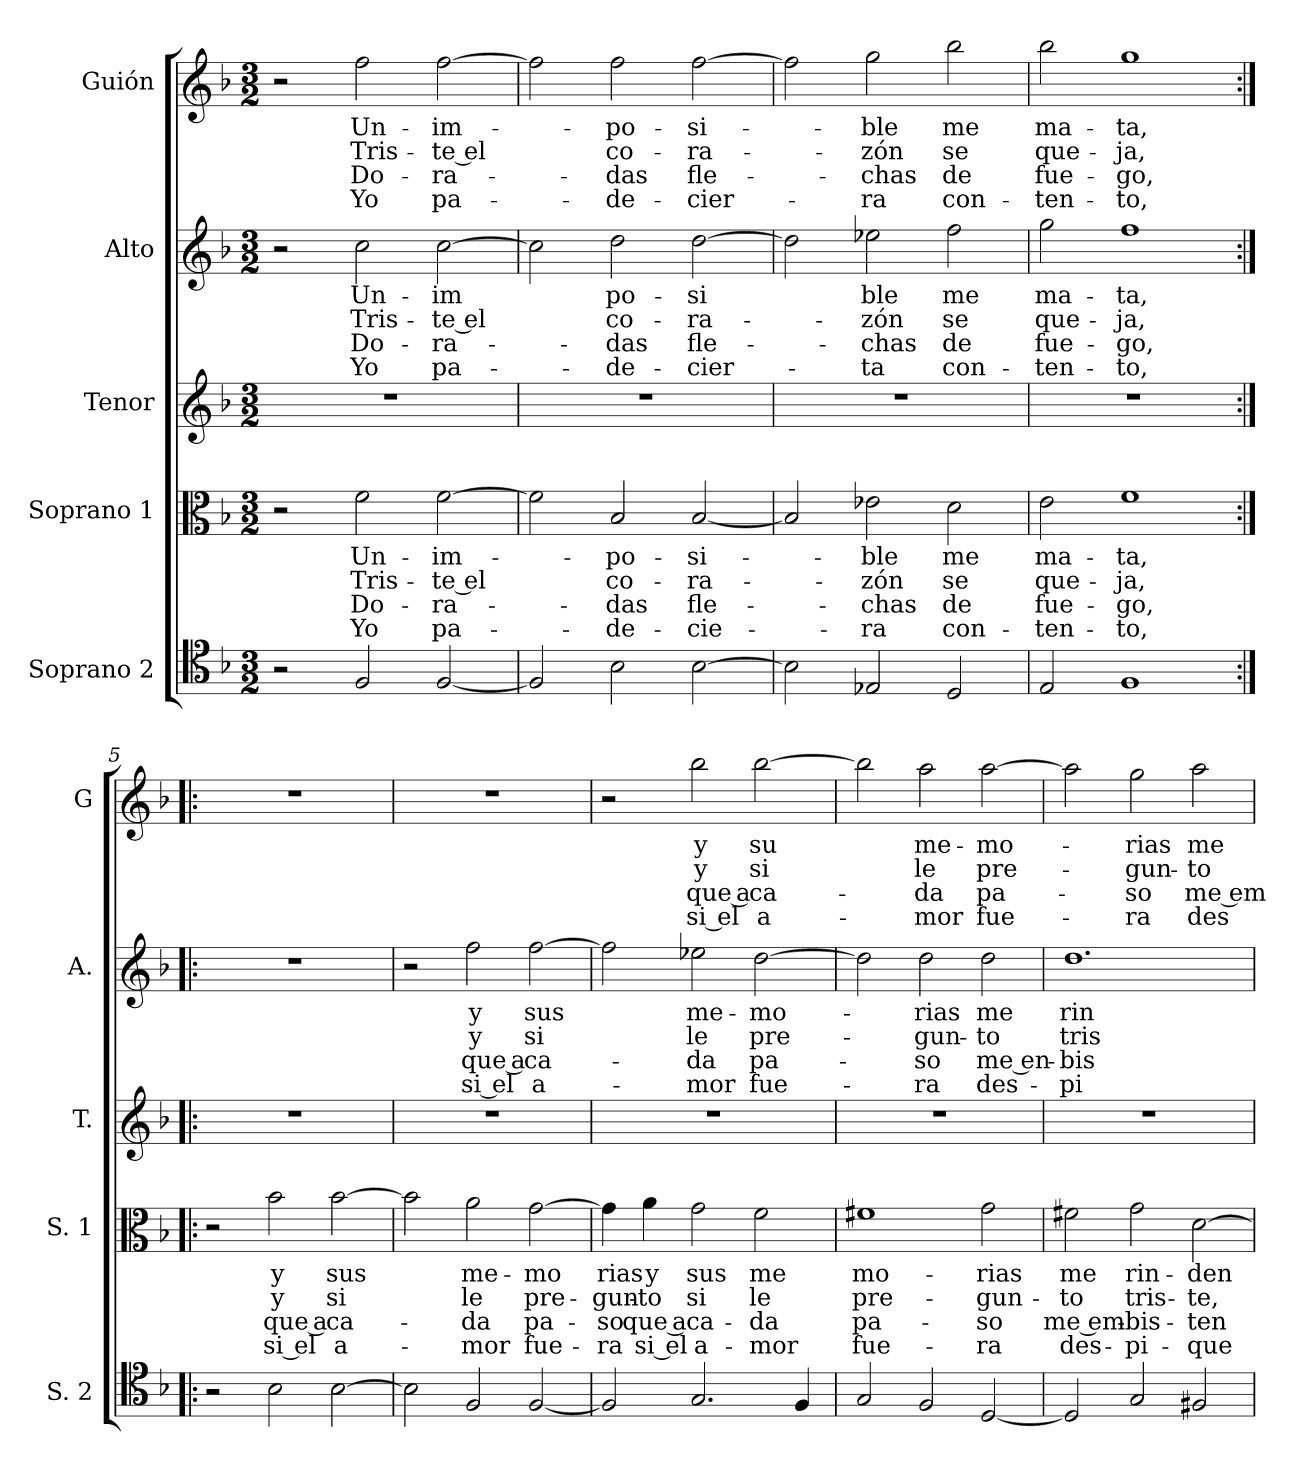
**kern	**kern	**text	**text	**text	**text	**kern	**kern	**text	**text	**text	**text	**kern	**text	**text	**text	**text	**dynam
*part5	*part4	*part4	*part4	*part4	*part4	*part3	*part2	*part2	*part2	*part2	*part2	*part1	*part1	*part1	*part1	*part1	*part1
*staff5	*staff4	*staff4	*staff4	*staff4	*staff4	*staff3	*staff2	*staff2	*staff2	*staff2	*staff2	*staff1	*staff1	*staff1	*staff1	*staff1	*staff1
*I"Soprano 2	*I"Soprano 1	*	*	*	*	*I"Tenor	*I"Alto	*	*	*	*	*I"Guión	*	*	*	*	*
*I'S. 2	*I'S. 1	*	*	*	*	*I'T.	*I'A.	*	*	*	*	*I'G	*	*	*	*	*
*clefC4	*clefC3	*	*	*	*	*clefG2	*clefG2	*	*	*	*	*clefG2	*	*	*	*	*
*k[b-]	*k[b-]	*	*	*	*	*k[b-]	*k[b-]	*	*	*	*	*k[b-]	*	*	*	*	*
*M3/2	*M3/2	*	*	*	*	*M3/2	*M3/2	*	*	*	*	*M3/2	*	*	*	*	*
=1	=1	=1	=1	=1	=1	=1	=1	=1	=1	=1	=1	=1	=1	=1	=1	=1	=1
2r	2r	.	.	.	.	1.r	2r	.	.	.	.	2r	.	.	.	.	♩ = 180
2F	2f	Un-	Tris-	Do-	Yo	.	2cc	Un-	Tris-	Do-	Yo	2ff	Un-	Tris-	Do-	Yo	.
[2F	[2f	-im-	-te el	-ra-	pa-	.	[2cc	-im	-te el	-ra-	pa-	[2ff	-im-	-te el	-ra-	pa-	.
=2	=2	=2	=2	=2	=2	=2	=2	=2	=2	=2	=2	=2	=2	=2	=2	=2	=2
2F]	2f]	.	.	.	.	1.r	2cc]	.	.	.	.	2ff]	.	.	.	.	.
2B-	2B-	-po-	co-	-das	-de-	.	2dd	-po-	co-	-das	-de-	2ff	-po-	co-	-das	-de-	.
[2B-	[2B-	-si-	-ra-	fle-	-cie-	.	[2dd	-si	-ra-	fle-	-cier-	[2ff	-si-	-ra-	fle-	-cier-	.
=3	=3	=3	=3	=3	=3	=3	=3	=3	=3	=3	=3	=3	=3	=3	=3	=3	=3
2B-]	2B-]	.	.	.	.	1.r	2dd]	.	.	.	.	2ff]	.	.	.	.	.
2E-X	2e-X	-ble	-zón	-chas	-ra	.	2ee-X	-ble	-zón	-chas	-ta	2gg	-ble	-zón	-chas	-ra	.
2D	2d	me	se	de	con-	.	2ff	me	se	de	con-	2bb-	me	se	de	con-	.
=4	=4	=4	=4	=4	=4	=4	=4	=4	=4	=4	=4	=4	=4	=4	=4	=4	=4
2E	2e	ma-	que-	fue-	-ten-	1.r	2gg	ma-	que-	fue-	-ten-	2bb-	ma-	que-	fue-	-ten-	.
1F	1f	-ta,	-ja,	-go,	-to,	.	1ff	-ta,	-ja,	-go,	-to,	1gg	-ta,	-ja,	-go,	-to,	.
=5:|!|:	=5:|!|:	=5:|!|:	=5:|!|:	=5:|!|:	=5:|!|:	=5:|!|:	=5:|!|:	=5:|!|:	=5:|!|:	=5:|!|:	=5:|!|:	=5:|!|:	=5:|!|:	=5:|!|:	=5:|!|:	=5:|!|:	=5:|!|:
2r	2r	.	.	.	.	1.r	1.r	.	.	.	.	1.r	.	.	.	.	.
2B-	2b-	y	y	que a	si el	.	.	.	.	.	.	.	.	.	.	.	.
[2B-	[2b-	sus	si	ca-	a-	.	.	.	.	.	.	.	.	.	.	.	.
=6	=6	=6	=6	=6	=6	=6	=6	=6	=6	=6	=6	=6	=6	=6	=6	=6	=6
2B-]	2b-]	.	.	.	.	1.r	2r	.	.	.	.	1.r	.	.	.	.	.
2F	2a	me-	le	-da	-mor	.	2ff	y	y	que a	si el	.	.	.	.	.	.
[2F	[2g	-mo	pre-	pa-	fue-	.	[2ff	sus	si	ca-	a-	.	.	.	.	.	.
!!LO:LB:g=z
=7	=7	=7	=7	=7	=7	=7	=7	=7	=7	=7	=7	=7	=7	=7	=7	=7	=7
2F]	4g]	rias	gun-	so	-ra	1.r	2ff]	.	.	.	.	2r	.	.	.	.	.
.	4a	y	-to	que a	si el	.	.	.	.	.	.	.	.	.	.	.	.
2.G	2g	sus	si	ca-	a-	.	2ee-X	me-	le	-da	-mor	2bb-	y	y	que a	si el	.
.	2f	me	le	-da	-mor	.	[2dd	-mo-	pre-	pa-	fue-	[2bb-	su	si	ca-	a-	.
4F	.	.	.	.	.	.	.	.	.	.	.	.	.	.	.	.	.
=8	=8	=8	=8	=8	=8	=8	=8	=8	=8	=8	=8	=8	=8	=8	=8	=8	=8
2G	1f#X	mo-	pre-	pa-	fue-	1.r	2dd]	.	.	.	.	2bb-]	.	.	.	.	.
2F	.	.	.	.	.	.	2dd	-rias	-gun-	-so	-ra	2aa	me-	le	-da	-mor	.
[2D	2g	-rias	-gun-	-so	-ra	.	2dd	me	-to	me en-	des-	[2aa	-mo-	pre-	pa-	fue-	.
=9	=9	=9	=9	=9	=9	=9	=9	=9	=9	=9	=9	=9	=9	=9	=9	=9	=9
2D]	2f#X	me	-to	me em-	des-	1.r	1.dd	rin-	tris-	-bis-	-pi-	2aa]	.	.	.	.	.
2G	2g	rin-	tris-	-bis-	-pi-	.	.	.	.	.	.	2gg	-rias	-gun-	-so	-ra	.
2F#X	[2d	-den	-te,	-ten	-que	.	.	.	.	.	.	2aa	me	-to	me em-	des-	.
=	=	=	=	=	=	=	=	=	=	=	=	=	=	=	=	=	=
*-	*-	*-	*-	*-	*-	*-	*-	*-	*-	*-	*-	*-	*-	*-	*-	*-	*-
